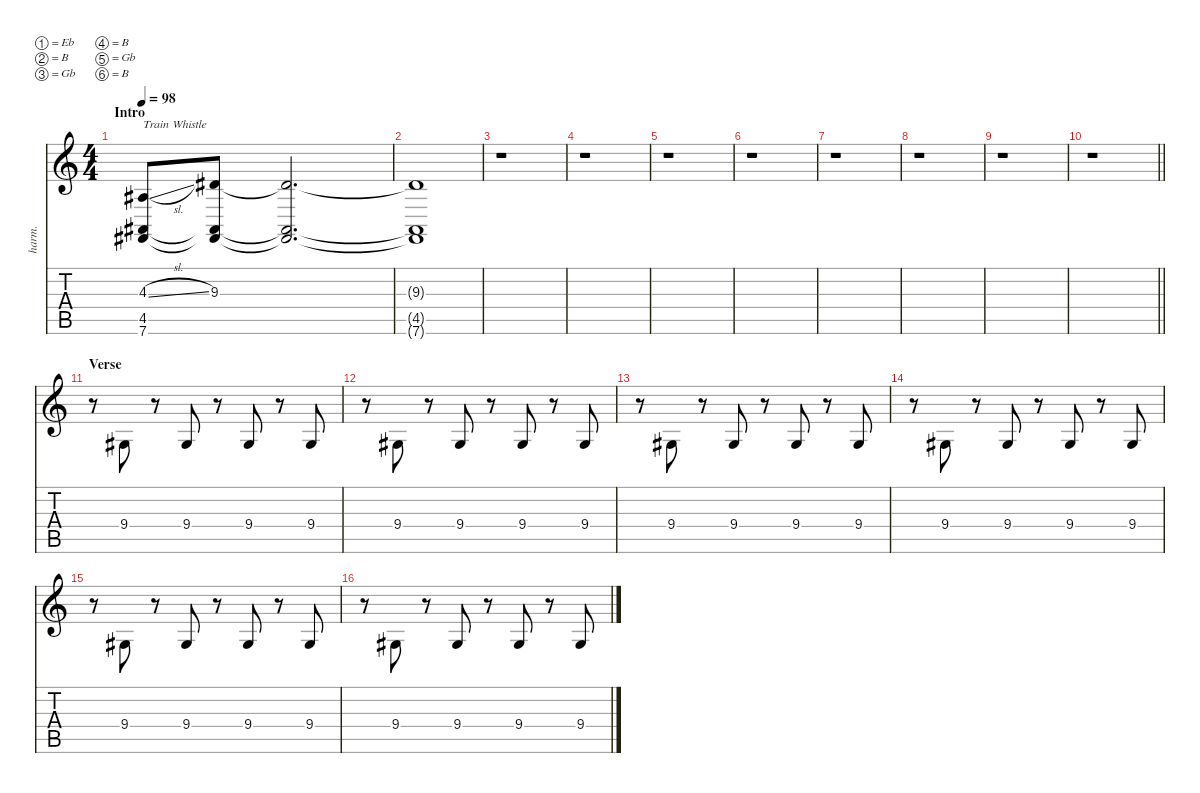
\defaultSystemsLayout 4
\hideDynamics
\bracketExtendMode nobrackets
\otherSystemsTrackNameOrientation horizontal
\track ("Dave Young (Melodica)" "harm.") {instrument harmonica}
\staff {score tabs}
\tuning (Eb4 B3 Gb3 B2 Gb2 B1)
\ts (4 4)
\section ("" "Intro")
\tempo 98
\clef g2
\ks c
(4.3{sl acc #} 4.5{acc #} 7.6{acc #}).8{txt "Train Whistle" dy f instrument harmonica beam Up} (9.3{acc #} 4.5{t acc #} 7.6{t acc #}).8{beam Up} (9.3{t acc #} 4.5{t acc #} 7.6{t acc #}).2{d beam Up} |
(9.3{t acc #} 4.5{t acc #} 7.6{t acc #}).1{beam Up} |
r.1{beam Down} |
r.1{beam Down} |
r.1{beam Down} |
r.1{beam Down} |
r.1{beam Down} |
r.1{beam Down} |
r.1{beam Down} |
\barLineRight lightlight
r.1{beam Down} |
\section ("" "Verse")
r.8{beam Down} 9.4{acc #}.8{beam Up} r.8{beam Up} 9.4{acc #}.8{beam Up} r.8{beam Up} 9.4{acc #}.8{beam Up} r.8{beam Up} 9.4{acc #}.8{beam Up} |
r.8{beam Down} 9.4{acc #}.8{beam Up} r.8{beam Up} 9.4{acc #}.8{beam Up} r.8{beam Up} 9.4{acc #}.8{beam Up} r.8{beam Up} 9.4{acc #}.8{beam Up} |
r.8{beam Down} 9.4{acc #}.8{beam Up} r.8{beam Up} 9.4{acc #}.8{beam Up} r.8{beam Up} 9.4{acc #}.8{beam Up} r.8{beam Up} 9.4{acc #}.8{beam Up} |
r.8{beam Down} 9.4{acc #}.8{beam Up} r.8{beam Up} 9.4{acc #}.8{beam Up} r.8{beam Up} 9.4{acc #}.8{beam Up} r.8{beam Up} 9.4{acc #}.8{beam Up} |
r.8{beam Down} 9.4{acc #}.8{beam Up} r.8{beam Up} 9.4{acc #}.8{beam Up} r.8{beam Up} 9.4{acc #}.8{beam Up} r.8{beam Up} 9.4{acc #}.8{beam Up} |
r.8{beam Down} 9.4{acc #}.8{beam Up} r.8{beam Up} 9.4{acc #}.8{beam Up} r.8{beam Up} 9.4{acc #}.8{beam Up} r.8{beam Up} 9.4{acc #}.8{beam Up}
